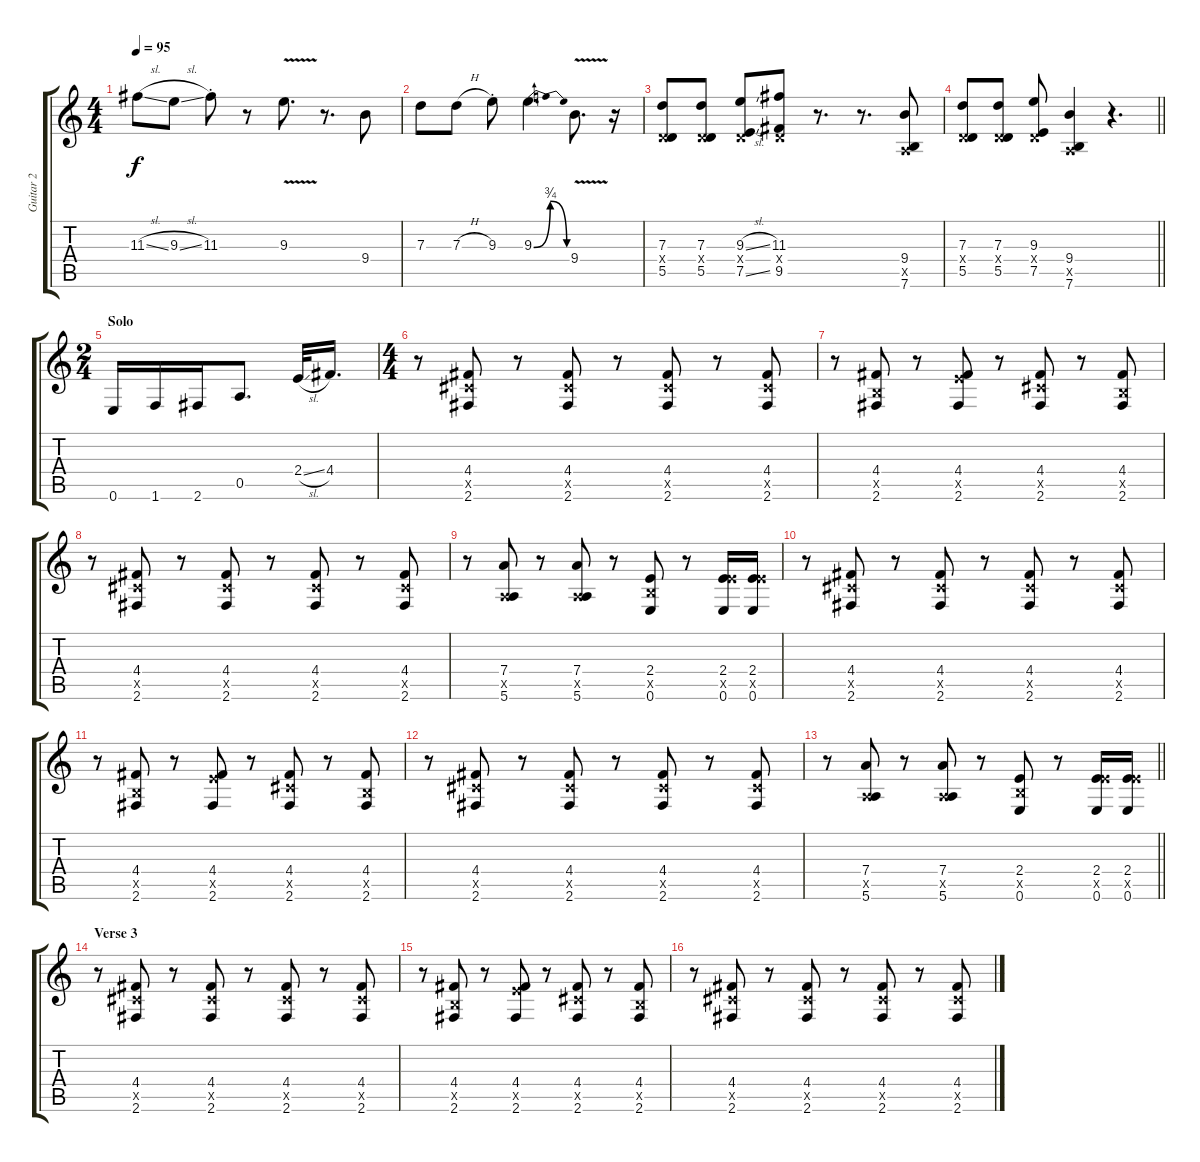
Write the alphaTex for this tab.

\track ("Guitar 2" "Guitar 2") {instrument overdrivenguitar bank 255}
\staff {score tabs}
\tuning (E4 B3 G3 D3 A2 E2) {hide}
\ts (4 4)
\tempo 95
\clef g2
\ks c
11.3{sl}.8{dy f} 9.3{sl}.8 11.3{st}.8 r.8 9.3{v}.8{d} r.8{d} 9.4.8 |
7.3.8 7.3{h}.8 9.3{st}.8 9.3{be (bendrelease 0 0 30 3 30 3 60 0)}.4{d} 9.4{v}.8{d} r.16 |
(7.3 0.4{x} 5.5).8 (7.3 0.4{x} 5.5).8 (9.3{sl} 0.4{x} 7.5{sl}).8 (11.3 0.4{x} 9.5).8 r.8{d} r.8{d} (9.4 0.5{x} 7.6).8 |
\barLineRight lightlight
(7.3 0.4{x} 5.5).8 (7.3 0.4{x} 5.5).8 (9.3 0.4{x} 7.5).8 (9.4 0.5{x} 7.6).4 r.4{d} |
\ts (2 4)
\section ("" "Solo")
0.6.16 1.6.16 2.6.16 0.5.8{d} 2.4{sl}.32 4.4.16{d} |
\ts (4 4)
r.8 (4.4 4.5{x} 2.6).8 r.8 (4.4 4.5{x} 2.6).8 r.8 (4.4 4.5{x} 2.6).8 r.8 (4.4 4.5{x} 2.6).8 |
r.8 (4.4 2.5{x} 2.6).8 r.8 (4.4 7.5{x} 2.6).8 r.8 (4.4 4.5{x} 2.6).8 r.8 (4.4 2.5{x} 2.6).8 |
r.8 (4.4 4.5{x} 2.6).8 r.8 (4.4 4.5{x} 2.6).8 r.8 (4.4 4.5{x} 2.6).8 r.8 (4.4 4.5{x} 2.6).8 |
r.8 (7.4 0.5{x} 5.6).8 r.8 (7.4 0.5{x} 5.6).8 r.8 (2.4 2.5{x} 0.6).8 r.8 (2.4 7.5{x} 0.6).16 (2.4 7.5{x} 0.6).16 |
r.8 (4.4 4.5{x} 2.6).8 r.8 (4.4 4.5{x} 2.6).8 r.8 (4.4 4.5{x} 2.6).8 r.8 (4.4 4.5{x} 2.6).8 |
r.8 (4.4 2.5{x} 2.6).8 r.8 (4.4 7.5{x} 2.6).8 r.8 (4.4 4.5{x} 2.6).8 r.8 (4.4 2.5{x} 2.6).8 |
r.8 (4.4 4.5{x} 2.6).8 r.8 (4.4 4.5{x} 2.6).8 r.8 (4.4 4.5{x} 2.6).8 r.8 (4.4 4.5{x} 2.6).8 |
\barLineRight lightlight
r.8 (7.4 0.5{x} 5.6).8 r.8 (7.4 0.5{x} 5.6).8 r.8 (2.4 2.5{x} 0.6).8 r.8 (2.4 7.5{x} 0.6).16 (2.4 7.5{x} 0.6).16 |
\section ("" "Verse 3")
r.8 (4.4 4.5{x} 2.6).8 r.8 (4.4 4.5{x} 2.6).8 r.8 (4.4 4.5{x} 2.6).8 r.8 (4.4 4.5{x} 2.6).8 |
r.8 (4.4 2.5{x} 2.6).8 r.8 (4.4 7.5{x} 2.6).8 r.8 (4.4 4.5{x} 2.6).8 r.8 (4.4 2.5{x} 2.6).8 |
r.8 (4.4 4.5{x} 2.6).8 r.8 (4.4 4.5{x} 2.6).8 r.8 (4.4 4.5{x} 2.6).8 r.8 (4.4 4.5{x} 2.6).8
